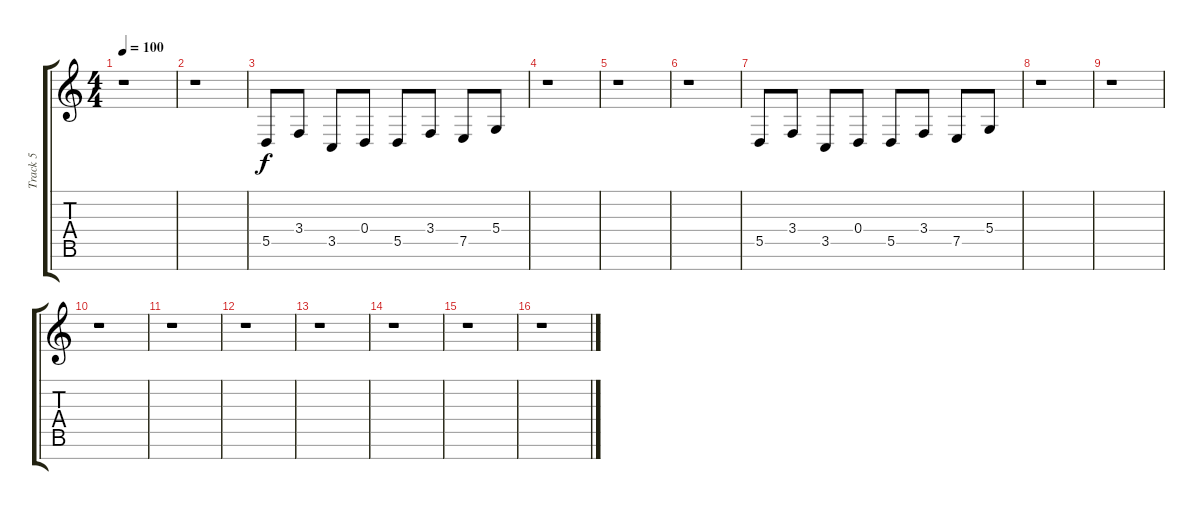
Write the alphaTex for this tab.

\track ("Track 5" "Track 5") {instrument acousticgrandpiano}
\staff {score tabs}
\tuning (E4 B3 G3 D3 A2 E2 B1) {hide}
\ts (4 4)
\tempo 100
\clef g2
\ks c
r.1{dy f} |
r.1 |
5.5.8 3.4.8 3.5.8 0.4.8 5.5.8 3.4.8 7.5.8 5.4.8 |
r.1 |
r.1 |
r.1 |
5.5.8 3.4.8 3.5.8 0.4.8 5.5.8 3.4.8 7.5.8 5.4.8 |
r.1 |
r.1 |
r.1 |
r.1 |
r.1 |
r.1 |
r.1 |
r.1 |
r.1
